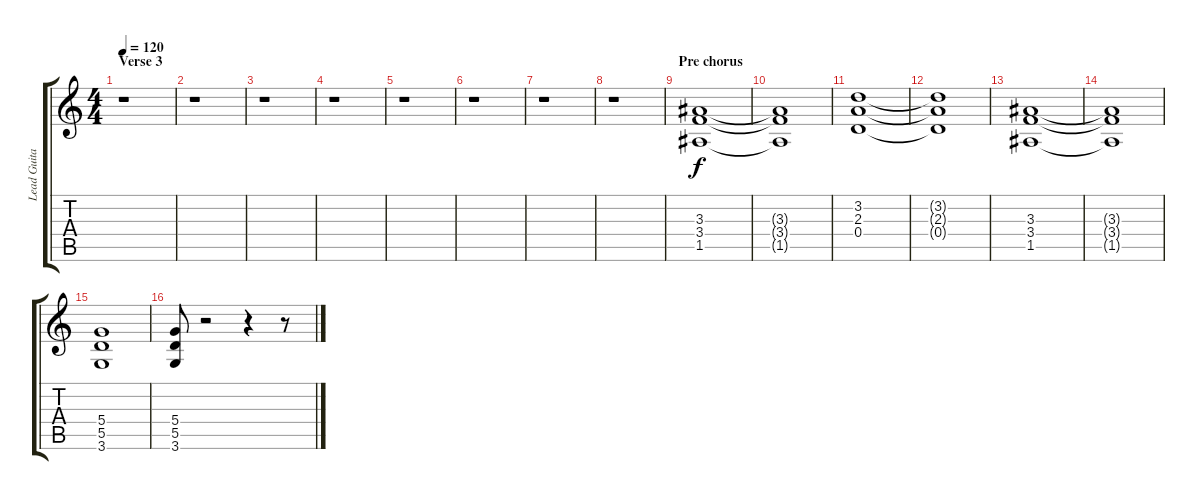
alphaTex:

\track ("Lead Guitar" "Lead Guita") {instrument distortionguitar}
\staff {score tabs}
\tuning (E4 B3 G3 D3 A2 E2) {hide}
\ts (4 4)
\section ("" "Verse 3")
\tempo 120
\clef g2
\ks c
r.1{dy f} |
r.1 |
r.1 |
r.1 |
r.1 |
r.1 |
r.1 |
r.1 |
\section ("" "Pre chorus")
(3.3 3.4 1.5).1 |
(3.3{t} 3.4{t} 1.5{t}).1 |
(3.2 2.3 0.4).1 |
(3.2{t} 2.3{t} 0.4{t}).1 |
(3.3 3.4 1.5).1 |
(3.3{t} 3.4{t} 1.5{t}).1 |
(5.4 5.5 3.6).1 |
(5.4 5.5 3.6).8 r.2 r.4 r.8
